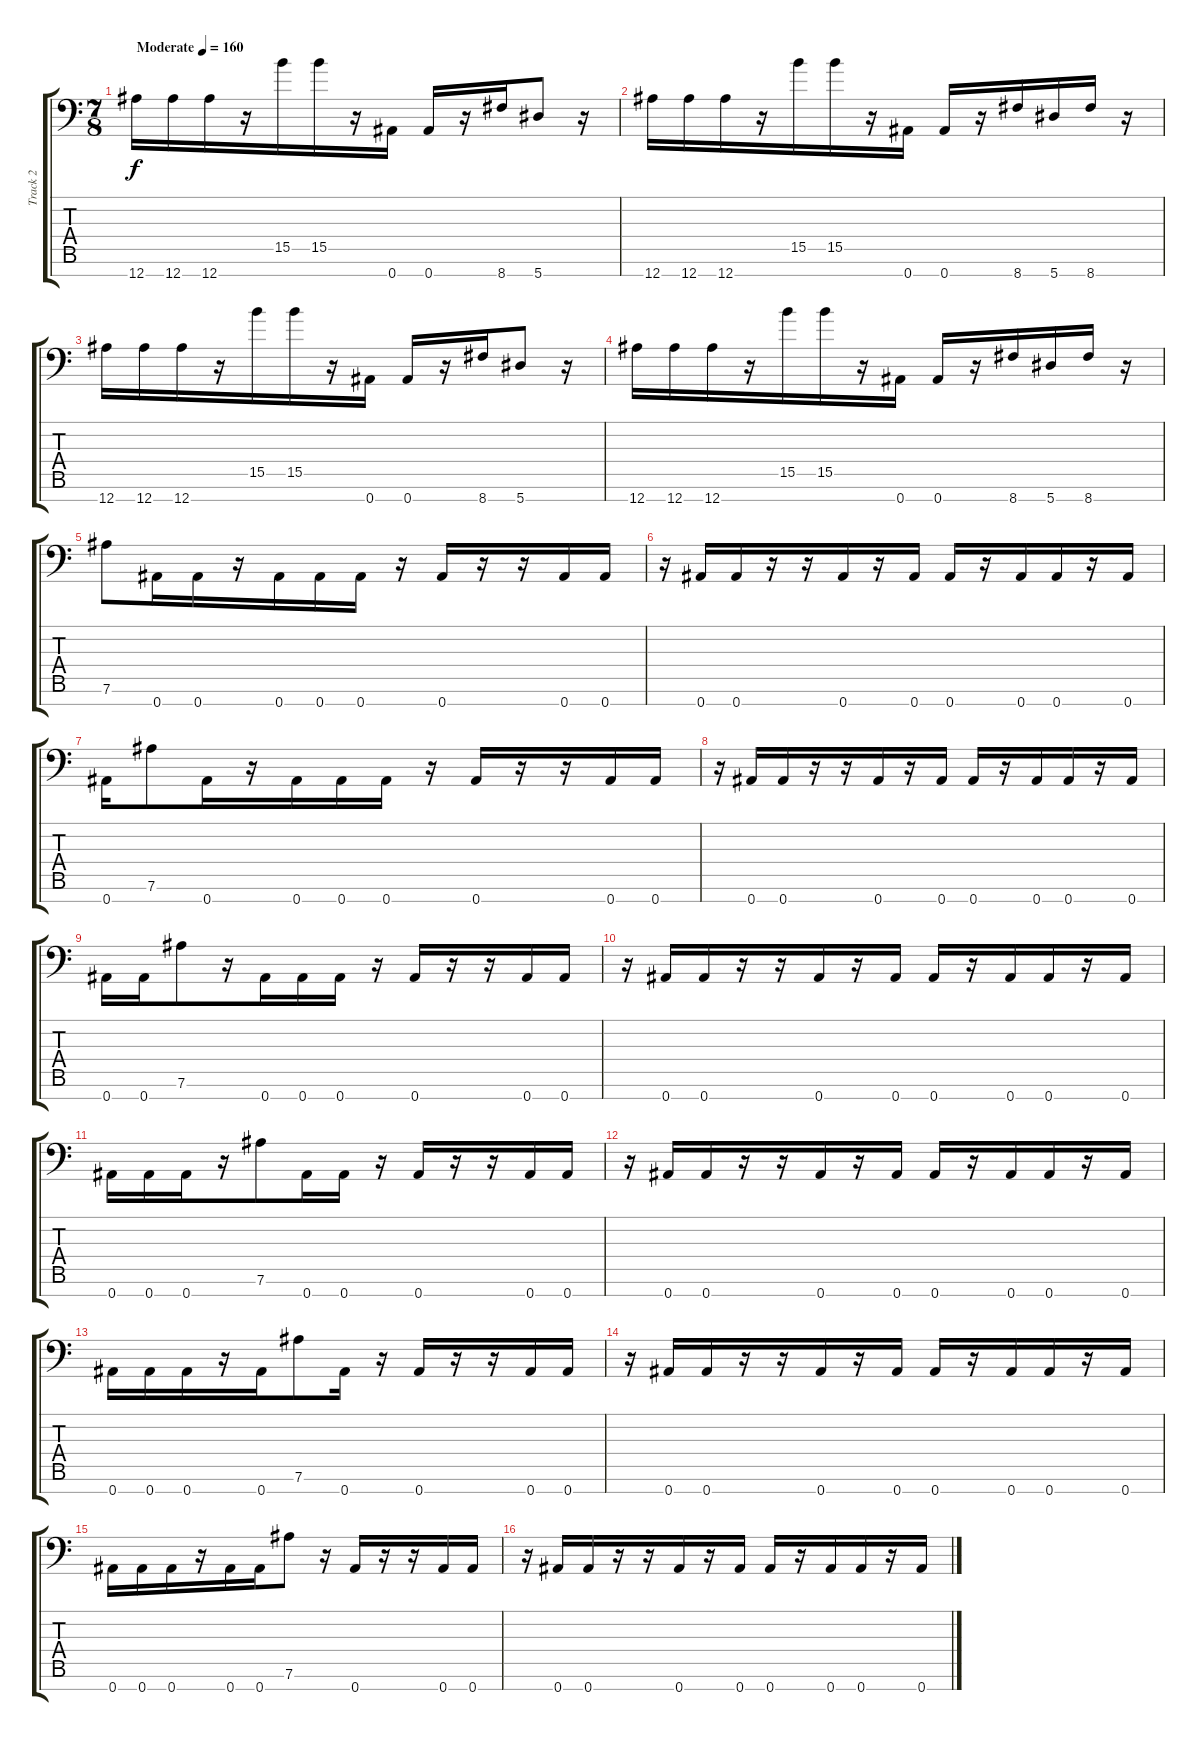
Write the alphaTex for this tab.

\track ("Track 2" "Track 2") {instrument distortionguitar}
\staff {score tabs}
\tuning (Eb4 Bb3 Gb3 Db3 Ab2 Eb2 Bb1) {hide}
\ts (7 8)
\tempo (160 "Moderate")
\clef f4
\ks c
12.7.16{dy f instrument distortionguitar} 12.7.16 12.7.16 r.16 15.5.16 15.5.16 r.16 0.7.16 0.7.16 r.16 8.7.16 5.7.8 r.16 |
12.7.16 12.7.16 12.7.16 r.16 15.5.16 15.5.16 r.16 0.7.16 0.7.16 r.16 8.7.16 5.7.16 8.7.16 r.16 |
12.7.16 12.7.16 12.7.16 r.16 15.5.16 15.5.16 r.16 0.7.16 0.7.16 r.16 8.7.16 5.7.8 r.16 |
12.7.16 12.7.16 12.7.16 r.16 15.5.16 15.5.16 r.16 0.7.16 0.7.16 r.16 8.7.16 5.7.16 8.7.16 r.16 |
7.6.8 0.7.16 0.7.16 r.16 0.7.16 0.7.16 0.7.16 r.16 0.7.16 r.16 r.16 0.7.16 0.7.16 |
r.16 0.7.16 0.7.16 r.16 r.16 0.7.16 r.16 0.7.16 0.7.16 r.16 0.7.16 0.7.16 r.16 0.7.16 |
0.7.16 7.6.8 0.7.16 r.16 0.7.16 0.7.16 0.7.16 r.16 0.7.16 r.16 r.16 0.7.16 0.7.16 |
r.16 0.7.16 0.7.16 r.16 r.16 0.7.16 r.16 0.7.16 0.7.16 r.16 0.7.16 0.7.16 r.16 0.7.16 |
0.7.16 0.7.16 7.6.8 r.16 0.7.16 0.7.16 0.7.16 r.16 0.7.16 r.16 r.16 0.7.16 0.7.16 |
r.16 0.7.16 0.7.16 r.16 r.16 0.7.16 r.16 0.7.16 0.7.16 r.16 0.7.16 0.7.16 r.16 0.7.16 |
0.7.16 0.7.16 0.7.16 r.16 7.6.8 0.7.16 0.7.16 r.16 0.7.16 r.16 r.16 0.7.16 0.7.16 |
r.16 0.7.16 0.7.16 r.16 r.16 0.7.16 r.16 0.7.16 0.7.16 r.16 0.7.16 0.7.16 r.16 0.7.16 |
0.7.16 0.7.16 0.7.16 r.16 0.7.16 7.6.8 0.7.16 r.16 0.7.16 r.16 r.16 0.7.16 0.7.16 |
r.16 0.7.16 0.7.16 r.16 r.16 0.7.16 r.16 0.7.16 0.7.16 r.16 0.7.16 0.7.16 r.16 0.7.16 |
0.7.16 0.7.16 0.7.16 r.16 0.7.16 0.7.16 7.6.8 r.16 0.7.16 r.16 r.16 0.7.16 0.7.16 |
r.16 0.7.16 0.7.16 r.16 r.16 0.7.16 r.16 0.7.16 0.7.16 r.16 0.7.16 0.7.16 r.16 0.7.16
